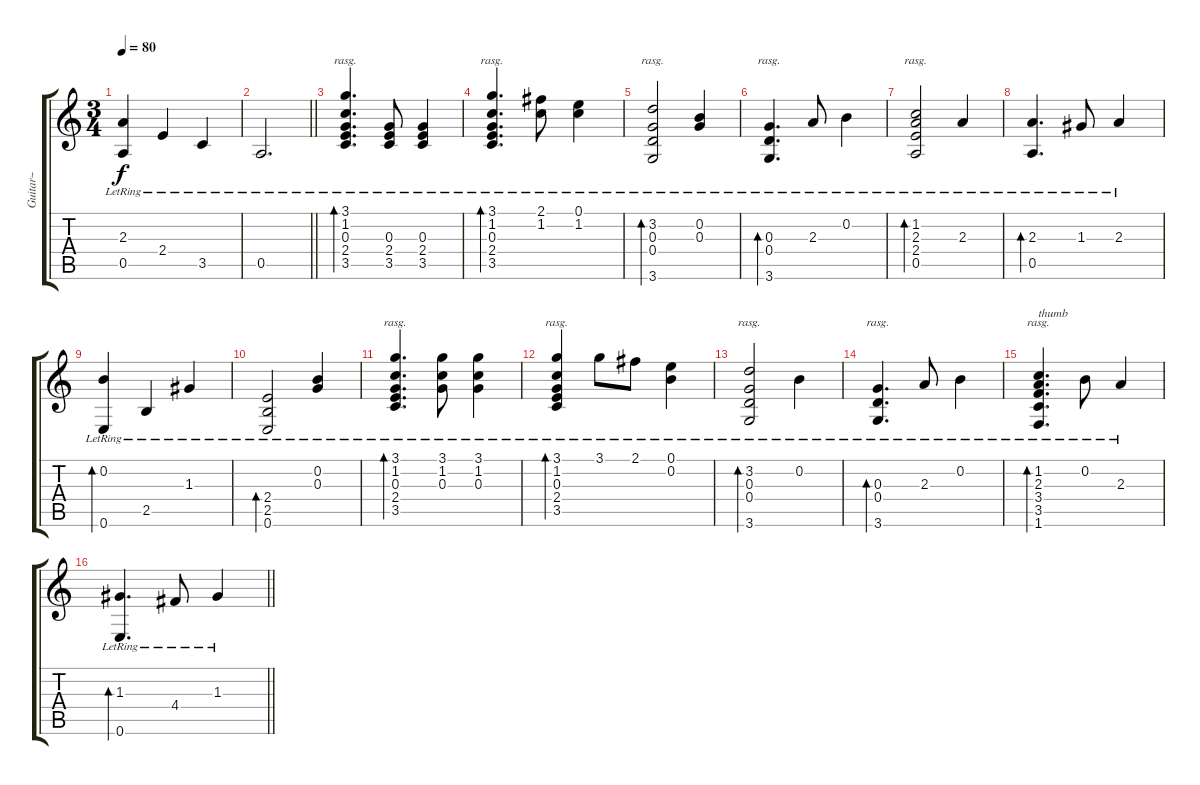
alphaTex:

\track ("Guitar~" "Guitar~") {instrument acousticguitarsteel}
\staff {score tabs}
\tuning (E4 B3 G3 D3 A2 E2) {hide}
\ts (3 4)
\tempo 80
\clef g2
\ks c
(2.3{lr} 0.5{lr}).4{dy f} 2.4{lr}.4 3.5{lr}.4 |
\barLineRight lightlight
0.5{lr}.2{d} |
(3.1{lr} 1.2{lr} 0.3{lr} 2.4{lr} 3.5{lr}).4{d bd 120 rasg ii txt ""} (0.3{lr} 2.4{lr} 3.5{lr}).8 (0.3{lr} 2.4{lr} 3.5{lr}).4 |
(3.1{lr} 1.2{lr} 0.3{lr} 2.4{lr} 3.5{lr}).4{d bd 120 rasg ii} (2.1{lr} 1.2{lr}).8 (0.1{lr} 1.2{lr}).4 |
(3.2{lr} 0.3{lr} 0.4{lr} 3.6{lr}).2{bd 120 rasg ii} (0.2{lr} 0.3{lr}).4 |
(0.3{lr} 0.4{lr} 3.6{lr}).4{d bd 120 rasg ii} 2.3{lr}.8 0.2{lr}.4 |
(1.2{lr} 2.3{lr} 2.4{lr} 0.5{lr}).2{bd 120 rasg ii} 2.3{lr}.4 |
(2.3{lr} 0.5{lr}).4{d bd 120} 1.3{lr}.8 2.3{lr}.4 |
(0.2{lr} 0.6{lr}).4{bd 120} 2.5{lr}.4 1.3{lr}.4 |
(2.4{lr} 2.5{lr} 0.6{lr}).2{bd 120} (0.2{lr} 0.3{lr}).4 |
(3.1{lr} 1.2{lr} 0.3{lr} 2.4{lr} 3.5{lr}).4{d bd 120 rasg ii} (3.1{lr} 1.2{lr} 0.3{lr}).8 (3.1{lr} 1.2{lr} 0.3{lr}).4 |
(3.1{lr} 1.2{lr} 0.3{lr} 2.4{lr} 3.5{lr}).4{bd 120 rasg ii} 3.1{lr}.8 2.1{lr}.8 (0.1{lr} 0.2{lr}).4 |
(3.2{lr} 0.3{lr} 0.4{lr} 3.6{lr}).2{bd 120 rasg ii} 0.2{lr}.4 |
(0.3{lr} 0.4{lr} 3.6{lr}).4{d bd 120 rasg ii} 2.3{lr}.8 0.2{lr}.4 |
(1.2{lr} 2.3{lr} 3.4{lr} 3.5{lr} 1.6{lr}).4{d bd 120 rasg ii txt "thumb"} 0.2{lr}.8 2.3{lr}.4 |
\barLineRight lightlight
(1.3{lr} 0.6{lr}).4{d bd 120} 4.4{lr}.8 1.3{lr}.4
